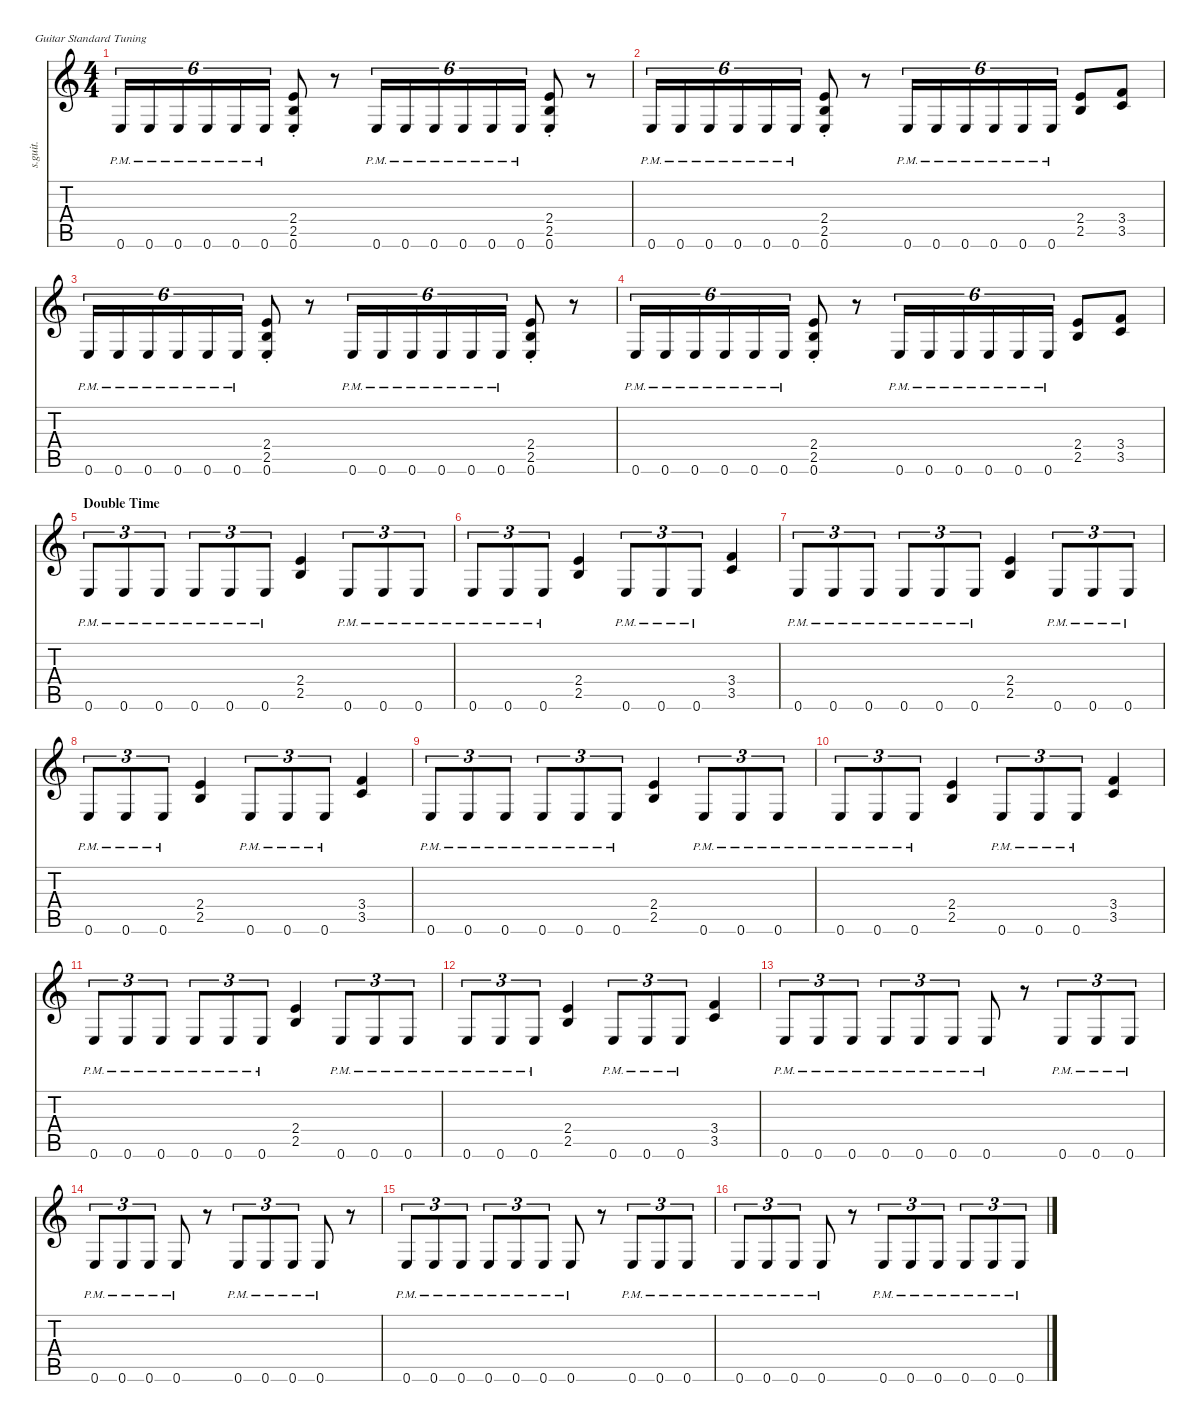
\defaultSystemsLayout 4
\hideDynamics
\bracketExtendMode nobrackets
\track ("Kirk Hammett - Lead Distortion" "s.guit.") {instrument distortionguitar}
\staff {score tabs}
\tuning (E4 B3 G3 D3 A2 E2)
\ts (4 4)
\tempo (108 hide)
\clef g2
\ks c
0.6{pm}.16{tu (6 4) lyrics (0 "") lyrics (1 "") lyrics (2 "") lyrics (3 "") lyrics (4 "") dy fff} 0.6{pm}.16{tu (6 4) lyrics (0 "") lyrics (1 "") lyrics (2 "") lyrics (3 "") lyrics (4 "") dy ff} 0.6{pm}.16{tu (6 4) lyrics (0 "") lyrics (1 "") lyrics (2 "") lyrics (3 "") lyrics (4 "") dy f} 0.6{pm}.16{tu (6 4) lyrics (0 "") lyrics (1 "") lyrics (2 "") lyrics (3 "") lyrics (4 "") dy fff} 0.6{pm}.16{tu (6 4) lyrics (0 "") lyrics (1 "") lyrics (2 "") lyrics (3 "") lyrics (4 "") dy f} 0.6{pm}.16{tu (6 4) lyrics (0 "") lyrics (1 "") lyrics (2 "") lyrics (3 "") lyrics (4 "") dy ff} (2.4{st} 2.5{st} 0.6{st}).8{lyrics (0 "") lyrics (1 "") lyrics (2 "") lyrics (3 "") lyrics (4 "") dy f} r.8 0.6{pm}.16{tu (6 4) lyrics (0 "") lyrics (1 "") lyrics (2 "") lyrics (3 "") lyrics (4 "") dy fff} 0.6{pm}.16{tu (6 4) lyrics (0 "") lyrics (1 "") lyrics (2 "") lyrics (3 "") lyrics (4 "") dy ff} 0.6{pm}.16{tu (6 4) lyrics (0 "") lyrics (1 "") lyrics (2 "") lyrics (3 "") lyrics (4 "") dy f} 0.6{pm}.16{tu (6 4) lyrics (0 "") lyrics (1 "") lyrics (2 "") lyrics (3 "") lyrics (4 "") dy fff} 0.6{pm}.16{tu (6 4) lyrics (0 "") lyrics (1 "") lyrics (2 "") lyrics (3 "") lyrics (4 "") dy f} 0.6{pm}.16{tu (6 4) lyrics (0 "") lyrics (1 "") lyrics (2 "") lyrics (3 "") lyrics (4 "") dy ff} (2.4{st} 2.5{st} 0.6{st}).8{lyrics (0 "") lyrics (1 "") lyrics (2 "") lyrics (3 "") lyrics (4 "") dy f} r.8 |
0.6{pm}.16{tu (6 4) lyrics (0 "") lyrics (1 "") lyrics (2 "") lyrics (3 "") lyrics (4 "") dy fff} 0.6{pm}.16{tu (6 4) lyrics (0 "") lyrics (1 "") lyrics (2 "") lyrics (3 "") lyrics (4 "") dy ff} 0.6{pm}.16{tu (6 4) lyrics (0 "") lyrics (1 "") lyrics (2 "") lyrics (3 "") lyrics (4 "") dy f} 0.6{pm}.16{tu (6 4) lyrics (0 "") lyrics (1 "") lyrics (2 "") lyrics (3 "") lyrics (4 "") dy fff} 0.6{pm}.16{tu (6 4) lyrics (0 "") lyrics (1 "") lyrics (2 "") lyrics (3 "") lyrics (4 "") dy f} 0.6{pm}.16{tu (6 4) lyrics (0 "") lyrics (1 "") lyrics (2 "") lyrics (3 "") lyrics (4 "") dy ff} (2.4{st} 2.5{st} 0.6{st}).8{lyrics (0 "") lyrics (1 "") lyrics (2 "") lyrics (3 "") lyrics (4 "") dy f} r.8 0.6{pm}.16{tu (6 4) lyrics (0 "") lyrics (1 "") lyrics (2 "") lyrics (3 "") lyrics (4 "") dy fff} 0.6{pm}.16{tu (6 4) lyrics (0 "") lyrics (1 "") lyrics (2 "") lyrics (3 "") lyrics (4 "") dy ff} 0.6{pm}.16{tu (6 4) lyrics (0 "") lyrics (1 "") lyrics (2 "") lyrics (3 "") lyrics (4 "") dy f} 0.6{pm}.16{tu (6 4) lyrics (0 "") lyrics (1 "") lyrics (2 "") lyrics (3 "") lyrics (4 "") dy ff} 0.6{pm}.16{tu (6 4) lyrics (0 "") lyrics (1 "") lyrics (2 "") lyrics (3 "") lyrics (4 "")} 0.6{pm}.16{tu (6 4) lyrics (0 "") lyrics (1 "") lyrics (2 "") lyrics (3 "") lyrics (4 "") dy f} (2.4 2.5).8{lyrics (0 "") lyrics (1 "") lyrics (2 "") lyrics (3 "") lyrics (4 "")} (3.4 3.5).8{lyrics (0 "") lyrics (1 "") lyrics (2 "") lyrics (3 "") lyrics (4 "")} |
0.6{pm}.16{tu (6 4) lyrics (0 "") lyrics (1 "") lyrics (2 "") lyrics (3 "") lyrics (4 "") dy fff} 0.6{pm}.16{tu (6 4) lyrics (0 "") lyrics (1 "") lyrics (2 "") lyrics (3 "") lyrics (4 "") dy ff} 0.6{pm}.16{tu (6 4) lyrics (0 "") lyrics (1 "") lyrics (2 "") lyrics (3 "") lyrics (4 "") dy f} 0.6{pm}.16{tu (6 4) lyrics (0 "") lyrics (1 "") lyrics (2 "") lyrics (3 "") lyrics (4 "") dy fff} 0.6{pm}.16{tu (6 4) lyrics (0 "") lyrics (1 "") lyrics (2 "") lyrics (3 "") lyrics (4 "") dy f} 0.6{pm}.16{tu (6 4) lyrics (0 "") lyrics (1 "") lyrics (2 "") lyrics (3 "") lyrics (4 "") dy ff} (2.4{st} 2.5{st} 0.6{st}).8{lyrics (0 "") lyrics (1 "") lyrics (2 "") lyrics (3 "") lyrics (4 "") dy f} r.8 0.6{pm}.16{tu (6 4) lyrics (0 "") lyrics (1 "") lyrics (2 "") lyrics (3 "") lyrics (4 "") dy fff} 0.6{pm}.16{tu (6 4) lyrics (0 "") lyrics (1 "") lyrics (2 "") lyrics (3 "") lyrics (4 "") dy ff} 0.6{pm}.16{tu (6 4) lyrics (0 "") lyrics (1 "") lyrics (2 "") lyrics (3 "") lyrics (4 "") dy f} 0.6{pm}.16{tu (6 4) lyrics (0 "") lyrics (1 "") lyrics (2 "") lyrics (3 "") lyrics (4 "") dy fff} 0.6{pm}.16{tu (6 4) lyrics (0 "") lyrics (1 "") lyrics (2 "") lyrics (3 "") lyrics (4 "") dy f} 0.6{pm}.16{tu (6 4) lyrics (0 "") lyrics (1 "") lyrics (2 "") lyrics (3 "") lyrics (4 "") dy ff} (2.4{st} 2.5{st} 0.6{st}).8{lyrics (0 "") lyrics (1 "") lyrics (2 "") lyrics (3 "") lyrics (4 "") dy f} r.8 |
0.6{pm}.16{tu (6 4) lyrics (0 "") lyrics (1 "") lyrics (2 "") lyrics (3 "") lyrics (4 "") dy fff} 0.6{pm}.16{tu (6 4) lyrics (0 "") lyrics (1 "") lyrics (2 "") lyrics (3 "") lyrics (4 "") dy ff} 0.6{pm}.16{tu (6 4) lyrics (0 "") lyrics (1 "") lyrics (2 "") lyrics (3 "") lyrics (4 "") dy f} 0.6{pm}.16{tu (6 4) lyrics (0 "") lyrics (1 "") lyrics (2 "") lyrics (3 "") lyrics (4 "") dy fff} 0.6{pm}.16{tu (6 4) lyrics (0 "") lyrics (1 "") lyrics (2 "") lyrics (3 "") lyrics (4 "") dy f} 0.6{pm}.16{tu (6 4) lyrics (0 "") lyrics (1 "") lyrics (2 "") lyrics (3 "") lyrics (4 "") dy ff} (2.4{st} 2.5{st} 0.6{st}).8{lyrics (0 "") lyrics (1 "") lyrics (2 "") lyrics (3 "") lyrics (4 "") dy f} r.8 0.6{pm}.16{tu (6 4) lyrics (0 "") lyrics (1 "") lyrics (2 "") lyrics (3 "") lyrics (4 "") dy fff} 0.6{pm}.16{tu (6 4) lyrics (0 "") lyrics (1 "") lyrics (2 "") lyrics (3 "") lyrics (4 "") dy ff} 0.6{pm}.16{tu (6 4) lyrics (0 "") lyrics (1 "") lyrics (2 "") lyrics (3 "") lyrics (4 "") dy f} 0.6{pm}.16{tu (6 4) lyrics (0 "") lyrics (1 "") lyrics (2 "") lyrics (3 "") lyrics (4 "") dy ff} 0.6{pm}.16{tu (6 4) lyrics (0 "") lyrics (1 "") lyrics (2 "") lyrics (3 "") lyrics (4 "")} 0.6{pm}.16{tu (6 4) lyrics (0 "") lyrics (1 "") lyrics (2 "") lyrics (3 "") lyrics (4 "") dy f} (2.4 2.5).8{lyrics (0 "") lyrics (1 "") lyrics (2 "") lyrics (3 "") lyrics (4 "")} (3.4 3.5).8{lyrics (0 "") lyrics (1 "") lyrics (2 "") lyrics (3 "") lyrics (4 "")} |
\section ("" "Double Time")
\tempo (220 hide)
0.6{pm}.8{tu (3 2) lyrics (0 "") lyrics (1 "") lyrics (2 "") lyrics (3 "") lyrics (4 "") dy fff} 0.6{pm}.8{tu (3 2) lyrics (0 "") lyrics (1 "") lyrics (2 "") lyrics (3 "") lyrics (4 "") dy ff} 0.6{pm}.8{tu (3 2) lyrics (0 "") lyrics (1 "") lyrics (2 "") lyrics (3 "") lyrics (4 "")} 0.6{pm}.8{tu (3 2) lyrics (0 "") lyrics (1 "") lyrics (2 "") lyrics (3 "") lyrics (4 "") dy fff} 0.6{pm}.8{tu (3 2) lyrics (0 "") lyrics (1 "") lyrics (2 "") lyrics (3 "") lyrics (4 "") dy ff} 0.6{pm}.8{tu (3 2) lyrics (0 "") lyrics (1 "") lyrics (2 "") lyrics (3 "") lyrics (4 "") dy f} (2.4 2.5).4{lyrics (0 "") lyrics (1 "") lyrics (2 "") lyrics (3 "") lyrics (4 "") dy ff} 0.6{pm}.8{tu (3 2) lyrics (0 "") lyrics (1 "") lyrics (2 "") lyrics (3 "") lyrics (4 "") dy fff} 0.6{pm}.8{tu (3 2) lyrics (0 "") lyrics (1 "") lyrics (2 "") lyrics (3 "") lyrics (4 "") dy ff} 0.6{pm}.8{tu (3 2) lyrics (0 "") lyrics (1 "") lyrics (2 "") lyrics (3 "") lyrics (4 "") dy fff} |
0.6{pm}.8{tu (3 2) lyrics (0 "") lyrics (1 "") lyrics (2 "") lyrics (3 "") lyrics (4 "") dy ff} 0.6{pm}.8{tu (3 2) lyrics (0 "") lyrics (1 "") lyrics (2 "") lyrics (3 "") lyrics (4 "")} 0.6{pm}.8{tu (3 2) lyrics (0 "") lyrics (1 "") lyrics (2 "") lyrics (3 "") lyrics (4 "") dy f} (2.4 2.5).4{lyrics (0 "") lyrics (1 "") lyrics (2 "") lyrics (3 "") lyrics (4 "") dy ff} 0.6{pm}.8{tu (3 2) lyrics (0 "") lyrics (1 "") lyrics (2 "") lyrics (3 "") lyrics (4 "") dy fff} 0.6{pm}.8{tu (3 2) lyrics (0 "") lyrics (1 "") lyrics (2 "") lyrics (3 "") lyrics (4 "") dy ff} 0.6{pm}.8{tu (3 2) lyrics (0 "") lyrics (1 "") lyrics (2 "") lyrics (3 "") lyrics (4 "")} (3.4 3.5).4{lyrics (0 "") lyrics (1 "") lyrics (2 "") lyrics (3 "") lyrics (4 "")} |
0.6{pm}.8{tu (3 2) lyrics (0 "") lyrics (1 "") lyrics (2 "") lyrics (3 "") lyrics (4 "") dy fff} 0.6{pm}.8{tu (3 2) lyrics (0 "") lyrics (1 "") lyrics (2 "") lyrics (3 "") lyrics (4 "") dy ff} 0.6{pm}.8{tu (3 2) lyrics (0 "") lyrics (1 "") lyrics (2 "") lyrics (3 "") lyrics (4 "")} 0.6{pm}.8{tu (3 2) lyrics (0 "") lyrics (1 "") lyrics (2 "") lyrics (3 "") lyrics (4 "") dy fff} 0.6{pm}.8{tu (3 2) lyrics (0 "") lyrics (1 "") lyrics (2 "") lyrics (3 "") lyrics (4 "") dy ff} 0.6{pm}.8{tu (3 2) lyrics (0 "") lyrics (1 "") lyrics (2 "") lyrics (3 "") lyrics (4 "") dy f} (2.4 2.5).4{lyrics (0 "") lyrics (1 "") lyrics (2 "") lyrics (3 "") lyrics (4 "") dy ff} 0.6{pm}.8{tu (3 2) lyrics (0 "") lyrics (1 "") lyrics (2 "") lyrics (3 "") lyrics (4 "") dy fff} 0.6{pm}.8{tu (3 2) lyrics (0 "") lyrics (1 "") lyrics (2 "") lyrics (3 "") lyrics (4 "") dy ff} 0.6{pm}.8{tu (3 2) lyrics (0 "") lyrics (1 "") lyrics (2 "") lyrics (3 "") lyrics (4 "") dy fff} |
0.6{pm}.8{tu (3 2) lyrics (0 "") lyrics (1 "") lyrics (2 "") lyrics (3 "") lyrics (4 "") dy ff} 0.6{pm}.8{tu (3 2) lyrics (0 "") lyrics (1 "") lyrics (2 "") lyrics (3 "") lyrics (4 "")} 0.6{pm}.8{tu (3 2) lyrics (0 "") lyrics (1 "") lyrics (2 "") lyrics (3 "") lyrics (4 "") dy f} (2.4 2.5).4{lyrics (0 "") lyrics (1 "") lyrics (2 "") lyrics (3 "") lyrics (4 "") dy ff} 0.6{pm}.8{tu (3 2) lyrics (0 "") lyrics (1 "") lyrics (2 "") lyrics (3 "") lyrics (4 "") dy fff} 0.6{pm}.8{tu (3 2) lyrics (0 "") lyrics (1 "") lyrics (2 "") lyrics (3 "") lyrics (4 "") dy ff} 0.6{pm}.8{tu (3 2) lyrics (0 "") lyrics (1 "") lyrics (2 "") lyrics (3 "") lyrics (4 "")} (3.4 3.5).4{lyrics (0 "") lyrics (1 "") lyrics (2 "") lyrics (3 "") lyrics (4 "")} |
0.6{pm}.8{tu (3 2) lyrics (0 "") lyrics (1 "") lyrics (2 "") lyrics (3 "") lyrics (4 "") dy fff} 0.6{pm}.8{tu (3 2) lyrics (0 "") lyrics (1 "") lyrics (2 "") lyrics (3 "") lyrics (4 "") dy ff} 0.6{pm}.8{tu (3 2) lyrics (0 "") lyrics (1 "") lyrics (2 "") lyrics (3 "") lyrics (4 "")} 0.6{pm}.8{tu (3 2) lyrics (0 "") lyrics (1 "") lyrics (2 "") lyrics (3 "") lyrics (4 "") dy fff} 0.6{pm}.8{tu (3 2) lyrics (0 "") lyrics (1 "") lyrics (2 "") lyrics (3 "") lyrics (4 "") dy ff} 0.6{pm}.8{tu (3 2) lyrics (0 "") lyrics (1 "") lyrics (2 "") lyrics (3 "") lyrics (4 "") dy f} (2.4 2.5).4{lyrics (0 "") lyrics (1 "") lyrics (2 "") lyrics (3 "") lyrics (4 "") dy ff} 0.6{pm}.8{tu (3 2) lyrics (0 "") lyrics (1 "") lyrics (2 "") lyrics (3 "") lyrics (4 "") dy fff} 0.6{pm}.8{tu (3 2) lyrics (0 "") lyrics (1 "") lyrics (2 "") lyrics (3 "") lyrics (4 "") dy ff} 0.6{pm}.8{tu (3 2) lyrics (0 "") lyrics (1 "") lyrics (2 "") lyrics (3 "") lyrics (4 "") dy fff} |
0.6{pm}.8{tu (3 2) lyrics (0 "") lyrics (1 "") lyrics (2 "") lyrics (3 "") lyrics (4 "") dy ff} 0.6{pm}.8{tu (3 2) lyrics (0 "") lyrics (1 "") lyrics (2 "") lyrics (3 "") lyrics (4 "")} 0.6{pm}.8{tu (3 2) lyrics (0 "") lyrics (1 "") lyrics (2 "") lyrics (3 "") lyrics (4 "") dy f} (2.4 2.5).4{lyrics (0 "") lyrics (1 "") lyrics (2 "") lyrics (3 "") lyrics (4 "") dy ff} 0.6{pm}.8{tu (3 2) lyrics (0 "") lyrics (1 "") lyrics (2 "") lyrics (3 "") lyrics (4 "") dy fff} 0.6{pm}.8{tu (3 2) lyrics (0 "") lyrics (1 "") lyrics (2 "") lyrics (3 "") lyrics (4 "") dy ff} 0.6{pm}.8{tu (3 2) lyrics (0 "") lyrics (1 "") lyrics (2 "") lyrics (3 "") lyrics (4 "")} (3.4 3.5).4{lyrics (0 "") lyrics (1 "") lyrics (2 "") lyrics (3 "") lyrics (4 "")} |
0.6{pm}.8{tu (3 2) lyrics (0 "") lyrics (1 "") lyrics (2 "") lyrics (3 "") lyrics (4 "") dy fff} 0.6{pm}.8{tu (3 2) lyrics (0 "") lyrics (1 "") lyrics (2 "") lyrics (3 "") lyrics (4 "") dy ff} 0.6{pm}.8{tu (3 2) lyrics (0 "") lyrics (1 "") lyrics (2 "") lyrics (3 "") lyrics (4 "")} 0.6{pm}.8{tu (3 2) lyrics (0 "") lyrics (1 "") lyrics (2 "") lyrics (3 "") lyrics (4 "") dy fff} 0.6{pm}.8{tu (3 2) lyrics (0 "") lyrics (1 "") lyrics (2 "") lyrics (3 "") lyrics (4 "") dy ff} 0.6{pm}.8{tu (3 2) lyrics (0 "") lyrics (1 "") lyrics (2 "") lyrics (3 "") lyrics (4 "") dy f} (2.4 2.5).4{lyrics (0 "") lyrics (1 "") lyrics (2 "") lyrics (3 "") lyrics (4 "") dy ff} 0.6{pm}.8{tu (3 2) lyrics (0 "") lyrics (1 "") lyrics (2 "") lyrics (3 "") lyrics (4 "") dy fff} 0.6{pm}.8{tu (3 2) lyrics (0 "") lyrics (1 "") lyrics (2 "") lyrics (3 "") lyrics (4 "") dy ff} 0.6{pm}.8{tu (3 2) lyrics (0 "") lyrics (1 "") lyrics (2 "") lyrics (3 "") lyrics (4 "") dy fff} |
0.6{pm}.8{tu (3 2) lyrics (0 "") lyrics (1 "") lyrics (2 "") lyrics (3 "") lyrics (4 "") dy ff} 0.6{pm}.8{tu (3 2) lyrics (0 "") lyrics (1 "") lyrics (2 "") lyrics (3 "") lyrics (4 "")} 0.6{pm}.8{tu (3 2) lyrics (0 "") lyrics (1 "") lyrics (2 "") lyrics (3 "") lyrics (4 "") dy f} (2.4 2.5).4{lyrics (0 "") lyrics (1 "") lyrics (2 "") lyrics (3 "") lyrics (4 "") dy ff} 0.6{pm}.8{tu (3 2) lyrics (0 "") lyrics (1 "") lyrics (2 "") lyrics (3 "") lyrics (4 "") dy fff} 0.6{pm}.8{tu (3 2) lyrics (0 "") lyrics (1 "") lyrics (2 "") lyrics (3 "") lyrics (4 "") dy ff} 0.6{pm}.8{tu (3 2) lyrics (0 "") lyrics (1 "") lyrics (2 "") lyrics (3 "") lyrics (4 "")} (3.4 3.5).4{lyrics (0 "") lyrics (1 "") lyrics (2 "") lyrics (3 "") lyrics (4 "")} |
0.6{pm}.8{tu (3 2) lyrics (0 "") lyrics (1 "") lyrics (2 "") lyrics (3 "") lyrics (4 "") dy fff} 0.6{pm}.8{tu (3 2) lyrics (0 "") lyrics (1 "") lyrics (2 "") lyrics (3 "") lyrics (4 "") dy ff} 0.6{pm}.8{tu (3 2) lyrics (0 "") lyrics (1 "") lyrics (2 "") lyrics (3 "") lyrics (4 "")} 0.6{pm}.8{tu (3 2) lyrics (0 "") lyrics (1 "") lyrics (2 "") lyrics (3 "") lyrics (4 "") dy fff} 0.6{pm}.8{tu (3 2) lyrics (0 "") lyrics (1 "") lyrics (2 "") lyrics (3 "") lyrics (4 "") dy ff} 0.6{pm}.8{tu (3 2) lyrics (0 "") lyrics (1 "") lyrics (2 "") lyrics (3 "") lyrics (4 "") dy f} 0.6{pm}.8{lyrics (0 "") lyrics (1 "") lyrics (2 "") lyrics (3 "") lyrics (4 "") dy fff} r.8 0.6{pm}.8{tu (3 2) lyrics (0 "") lyrics (1 "") lyrics (2 "") lyrics (3 "") lyrics (4 "")} 0.6{pm}.8{tu (3 2) lyrics (0 "") lyrics (1 "") lyrics (2 "") lyrics (3 "") lyrics (4 "") dy ff} 0.6{pm}.8{tu (3 2) lyrics (0 "") lyrics (1 "") lyrics (2 "") lyrics (3 "") lyrics (4 "") dy f} |
0.6{pm}.8{tu (3 2) lyrics (0 "") lyrics (1 "") lyrics (2 "") lyrics (3 "") lyrics (4 "") dy ff} 0.6{pm}.8{tu (3 2) lyrics (0 "") lyrics (1 "") lyrics (2 "") lyrics (3 "") lyrics (4 "")} 0.6{pm}.8{tu (3 2) lyrics (0 "") lyrics (1 "") lyrics (2 "") lyrics (3 "") lyrics (4 "") dy f} 0.6{pm}.8{lyrics (0 "") lyrics (1 "") lyrics (2 "") lyrics (3 "") lyrics (4 "") dy fff} r.8 0.6{pm}.8{tu (3 2) lyrics (0 "") lyrics (1 "") lyrics (2 "") lyrics (3 "") lyrics (4 "") dy ff} 0.6{pm}.8{tu (3 2) lyrics (0 "") lyrics (1 "") lyrics (2 "") lyrics (3 "") lyrics (4 "")} 0.6{pm}.8{tu (3 2) lyrics (0 "") lyrics (1 "") lyrics (2 "") lyrics (3 "") lyrics (4 "") dy f} 0.6{pm}.8{lyrics (0 "") lyrics (1 "") lyrics (2 "") lyrics (3 "") lyrics (4 "") dy fff} r.8 |
0.6{pm}.8{tu (3 2) lyrics (0 "") lyrics (1 "") lyrics (2 "") lyrics (3 "") lyrics (4 "")} 0.6{pm}.8{tu (3 2) lyrics (0 "") lyrics (1 "") lyrics (2 "") lyrics (3 "") lyrics (4 "") dy ff} 0.6{pm}.8{tu (3 2) lyrics (0 "") lyrics (1 "") lyrics (2 "") lyrics (3 "") lyrics (4 "")} 0.6{pm}.8{tu (3 2) lyrics (0 "") lyrics (1 "") lyrics (2 "") lyrics (3 "") lyrics (4 "") dy fff} 0.6{pm}.8{tu (3 2) lyrics (0 "") lyrics (1 "") lyrics (2 "") lyrics (3 "") lyrics (4 "") dy ff} 0.6{pm}.8{tu (3 2) lyrics (0 "") lyrics (1 "") lyrics (2 "") lyrics (3 "") lyrics (4 "") dy f} 0.6{pm}.8{lyrics (0 "") lyrics (1 "") lyrics (2 "") lyrics (3 "") lyrics (4 "") dy fff} r.8 0.6{pm}.8{tu (3 2) lyrics (0 "") lyrics (1 "") lyrics (2 "") lyrics (3 "") lyrics (4 "")} 0.6{pm}.8{tu (3 2) lyrics (0 "") lyrics (1 "") lyrics (2 "") lyrics (3 "") lyrics (4 "") dy ff} 0.6{pm}.8{tu (3 2) lyrics (0 "") lyrics (1 "") lyrics (2 "") lyrics (3 "") lyrics (4 "") dy f} |
0.6{pm}.8{tu (3 2) lyrics (0 "") lyrics (1 "") lyrics (2 "") lyrics (3 "") lyrics (4 "") dy ff} 0.6{pm}.8{tu (3 2) lyrics (0 "") lyrics (1 "") lyrics (2 "") lyrics (3 "") lyrics (4 "")} 0.6{pm}.8{tu (3 2) lyrics (0 "") lyrics (1 "") lyrics (2 "") lyrics (3 "") lyrics (4 "") dy f} 0.6{pm}.8{lyrics (0 "") lyrics (1 "") lyrics (2 "") lyrics (3 "") lyrics (4 "") dy fff} r.8 0.6{pm}.8{tu (3 2) lyrics (0 "") lyrics (1 "") lyrics (2 "") lyrics (3 "") lyrics (4 "") dy ff} 0.6{pm}.8{tu (3 2) lyrics (0 "") lyrics (1 "") lyrics (2 "") lyrics (3 "") lyrics (4 "")} 0.6{pm}.8{tu (3 2) lyrics (0 "") lyrics (1 "") lyrics (2 "") lyrics (3 "") lyrics (4 "") dy f} 0.6{pm}.8{tu (3 2) lyrics (0 "") lyrics (1 "") lyrics (2 "") lyrics (3 "") lyrics (4 "") dy fff} 0.6{pm}.8{tu (3 2) lyrics (0 "") lyrics (1 "") lyrics (2 "") lyrics (3 "") lyrics (4 "") dy ff} 0.6{pm}.8{tu (3 2) lyrics (0 "") lyrics (1 "") lyrics (2 "") lyrics (3 "") lyrics (4 "") dy f}
